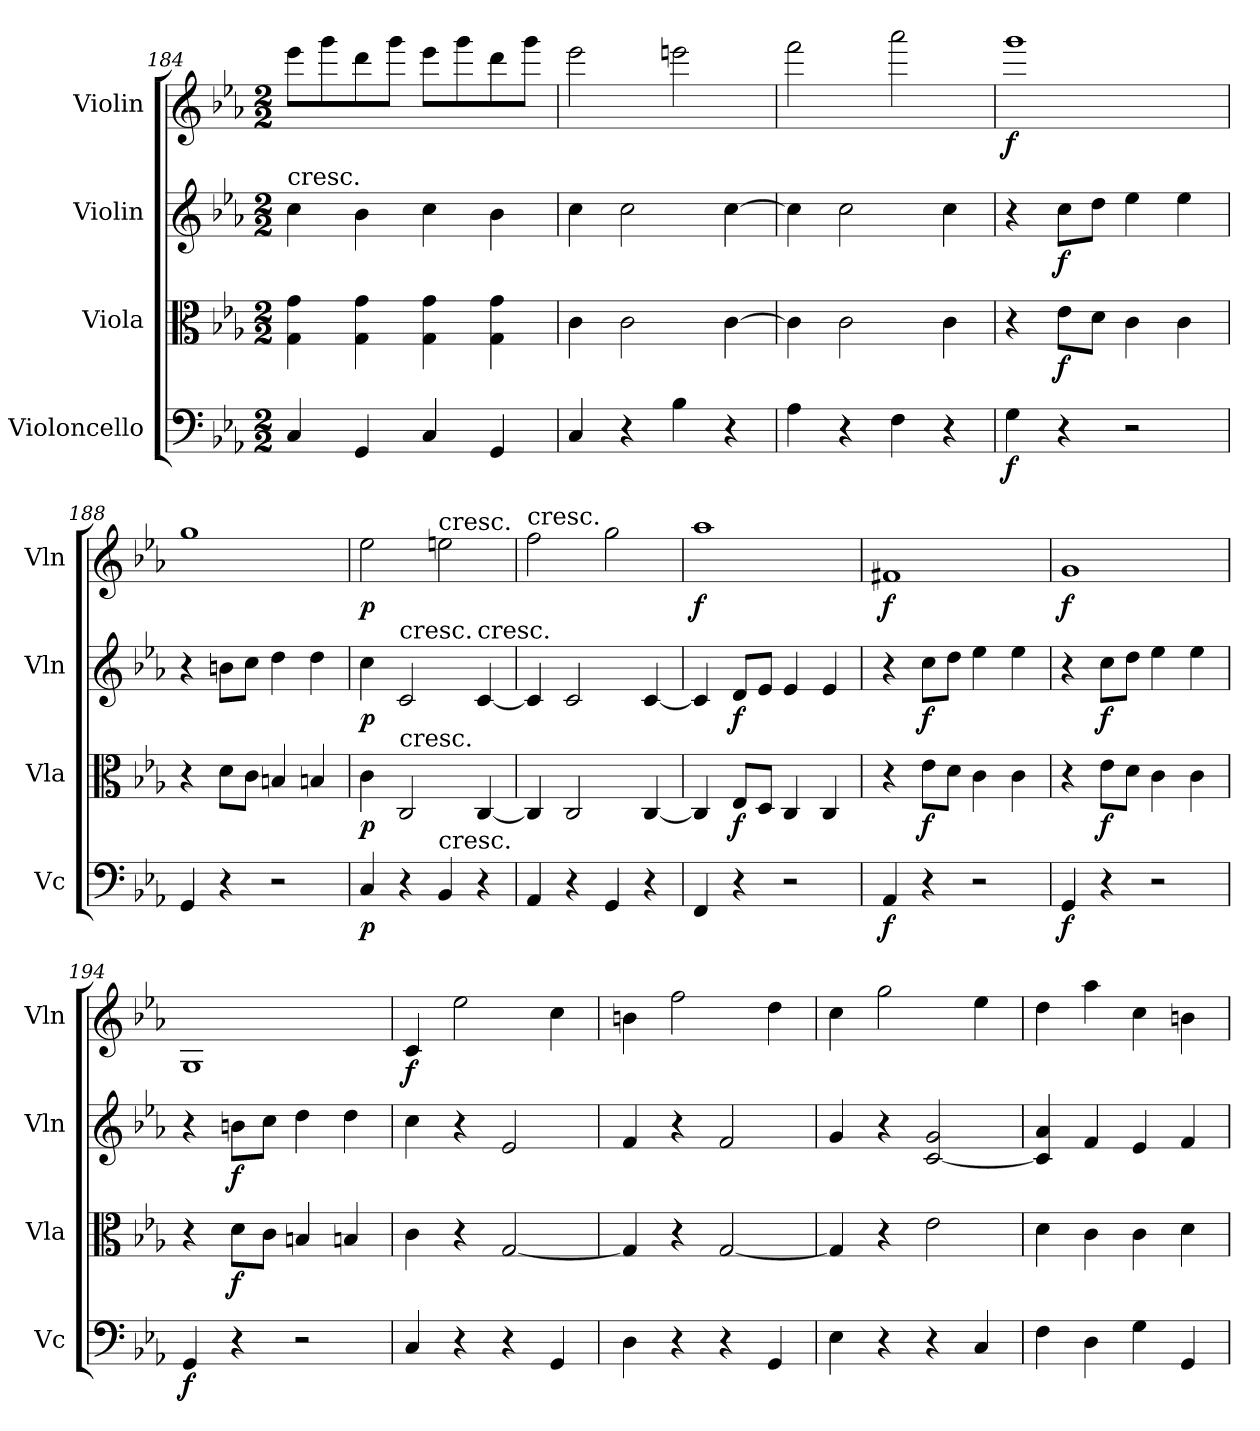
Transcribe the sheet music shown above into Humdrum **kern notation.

**kern	**dynam	**kern	**dynam	**kern	**dynam	**kern	**dynam
*part4	*part4	*part3	*part3	*part2	*part2	*part1	*part1
*staff4	*staff4	*staff3	*staff3	*staff2	*staff2	*staff1	*staff1
*I"Violoncello	*	*I"Viola	*	*I"Violin	*	*I"Violin	*
*I'Vc	*	*I'Vla	*	*I'Vln	*	*I'Vln	*
*clefF4	*	*clefC3	*	*clefG2	*	*clefG2	*
*k[b-e-a-]	*	*k[b-e-a-]	*	*k[b-e-a-]	*	*k[b-e-a-]	*
*M2/2	*	*M2/2	*	*M2/2	*	*M2/2	*
=184	=184	=184	=184	=184	=184	=184	=184
!	!	!	!	!LO:TX:t=cresc.	!	!	!
4C/	.	4G\ 4g\	.	4cc\	.	8eee-\L	.
.	.	.	.	.	.	8ggg\	.
4GG/	.	4G\ 4g\	.	4b-\	.	8ddd\	.
.	.	.	.	.	.	8ggg\J	.
4C/	.	4G\ 4g\	.	4cc\	.	8eee-\L	.
.	.	.	.	.	.	8ggg\	.
4GG/	.	4G\ 4g\	.	4b-\	.	8ddd\	.
.	.	.	.	.	.	8ggg\J	.
=185	=185	=185	=185	=185	=185	=185	=185
4C/	.	4c\	.	4cc\	.	2eee-\	.
4r	.	2c\	.	2cc\	.	.	.
4B-\	.	.	.	.	.	2eeen\	.
4r	.	[4c\	.	[4cc\	.	.	.
=186	=186	=186	=186	=186	=186	=186	=186
4A-\	.	4c\]	.	4cc\]	.	2fff\	.
4r	.	2c\	.	2cc\	.	.	.
4F\	.	.	.	.	.	2aaa-\	.
4r	.	4c\	.	4cc\	.	.	.
=187	=187	=187	=187	=187	=187	=187	=187
4G\	f	4r	.	4r	.	1ggg	f
4r	.	8e-\L	f	8cc\L	f	.	.
.	.	8d\J	.	8dd\J	.	.	.
2r	.	4c\	.	4ee-\	.	.	.
.	.	4c\	.	4ee-\	.	.	.
=188	=188	=188	=188	=188	=188	=188	=188
4GG/	.	4r	.	4r	.	1gg	.
4r	.	8d\L	.	8bn\L	.	.	.
.	.	8c\J	.	8cc\J	.	.	.
2r	.	4Bn/	.	4dd\	.	.	.
.	.	4Bn/	.	4dd\	.	.	.
=189	=189	=189	=189	=189	=189	=189	=189
4C/	p	4c\	p	4cc\	p	2ee-\	p
!	!	!	!	!LO:TX:t=cresc.	!	!	!
!	!	!LO:TX:t=cresc.	!	!	!	!	!
4r	.	2C/	.	2c/	.	.	.
!	!	!	!	!	!	!LO:TX:t=cresc.	!
!LO:TX:t=cresc.	!	!	!	!	!	!	!
4BB-/	.	.	.	.	.	2een\	.
!	!	!	!	!LO:TX:t=cresc.	!	!	!
4r	.	[4C/	.	[4c/	.	.	.
=190	=190	=190	=190	=190	=190	=190	=190
!	!	!	!	!	!	!LO:TX:t=cresc.	!
4AA-/	.	4C/]	.	4c/]	.	2ff\	.
4r	.	2C/	.	2c/	.	.	.
4GG/	.	.	.	.	.	2gg\	.
4r	.	[4C/	.	[4c/	.	.	.
=191	=191	=191	=191	=191	=191	=191	=191
4FF/	.	4C/]	.	4c/]	.	1aa-	f
4r	.	8E-/L	f	8d/L	f	.	.
.	.	8D/J	.	8e-/J	.	.	.
2r	.	4C/	.	4e-/	.	.	.
.	.	4C/	.	4e-/	.	.	.
=192	=192	=192	=192	=192	=192	=192	=192
4AA-/	f	4r	.	4r	.	1f#X	f
4r	.	8e-\L	f	8cc\L	f	.	.
.	.	8d\J	.	8dd\J	.	.	.
2r	.	4c\	.	4ee-\	.	.	.
.	.	4c\	.	4ee-\	.	.	.
=193	=193	=193	=193	=193	=193	=193	=193
4GG/	f	4r	.	4r	.	1g	f
4r	.	8e-\L	f	8cc\L	f	.	.
.	.	8d\J	.	8dd\J	.	.	.
2r	.	4c\	.	4ee-\	.	.	.
.	.	4c\	.	4ee-\	.	.	.
=194	=194	=194	=194	=194	=194	=194	=194
4GG/	f	4r	.	4r	.	1G	.
4r	.	8d\L	f	8bn\L	f	.	.
.	.	8c\J	.	8cc\J	.	.	.
2r	.	4Bn/	.	4dd\	.	.	.
.	.	4Bn/	.	4dd\	.	.	.
=195	=195	=195	=195	=195	=195	=195	=195
4C/	.	4c\	.	4cc\	.	4c/	f
4r	.	4r	.	4r	.	2ee-\	.
4r	.	[2G/	.	2e-/	.	.	.
4GG/	.	.	.	.	.	4cc\	.
=196	=196	=196	=196	=196	=196	=196	=196
4D\	.	4G/]	.	4f/	.	4bn\	.
4r	.	4r	.	4r	.	2ff\	.
4r	.	[2G/	.	2f/	.	.	.
4GG/	.	.	.	.	.	4dd\	.
=197	=197	=197	=197	=197	=197	=197	=197
4E-\	.	4G/]	.	4g/	.	4cc\	.
4r	.	4r	.	4r	.	2gg\	.
4r	.	2e-\	.	[2c/ 2g/	.	.	.
4C/	.	.	.	.	.	4ee-\	.
=198	=198	=198	=198	=198	=198	=198	=198
4F\	.	4d\	.	4c]/ 4a-/	.	4dd\	.
4D\	.	4c\	.	4f/	.	4aa-\	.
4G\	.	4c\	.	4e-/	.	4cc\	.
4GG/	.	4d\	.	4f/	.	4bn\	.
=	=	=	=	=	=	=	=
*-	*-	*-	*-	*-	*-	*-	*-
